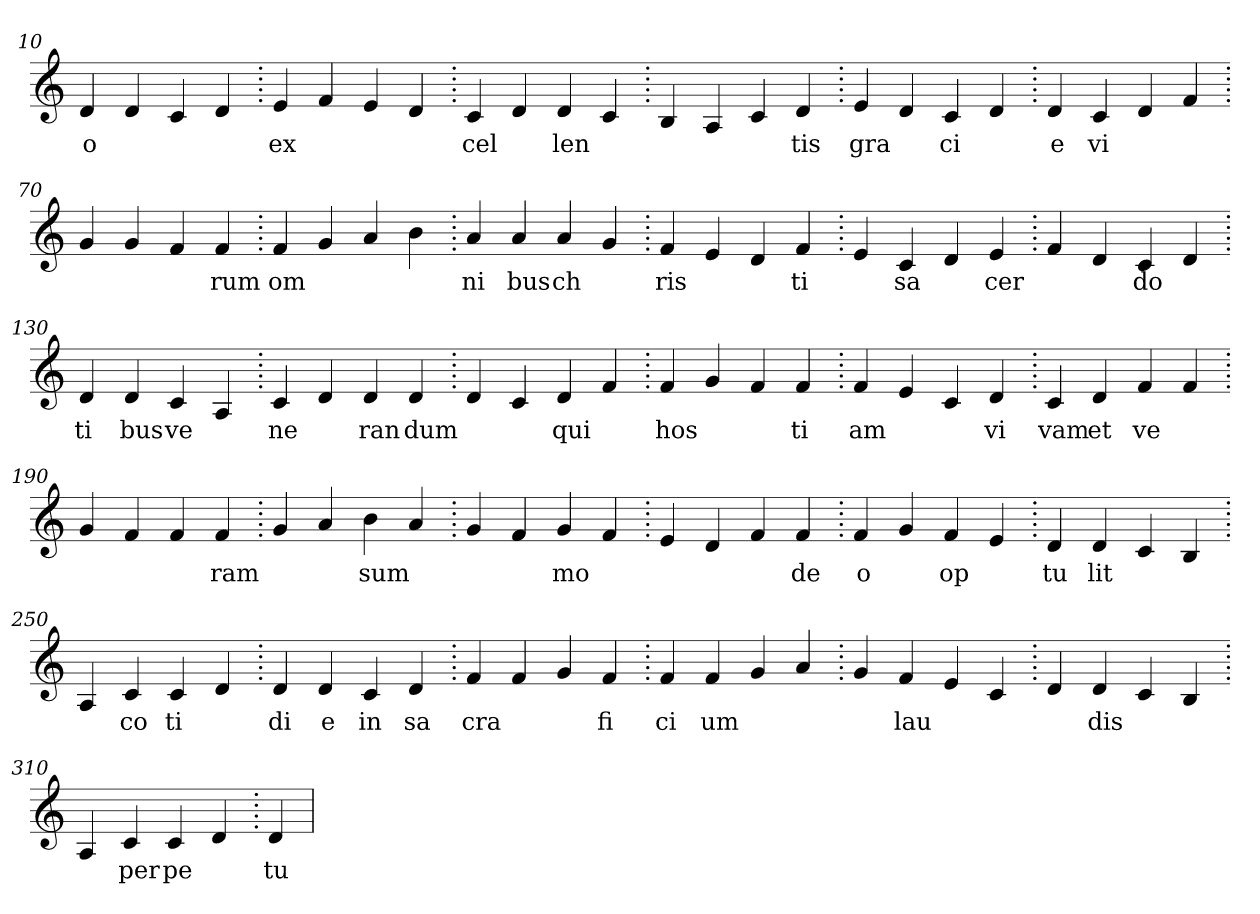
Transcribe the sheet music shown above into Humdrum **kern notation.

**kern	**text
*part1	*part1
*staff1	*staff1
*clefG2	*
=10.	=10.
4d	o
4d	.
4c	.
4d	.
=20.	=20.
4e	ex
4f	.
4e	.
4d	.
=30.	=30.
4c	cel
4d	.
4d	len
4c	.
=40.	=40.
4B	.
4A	.
4c	.
4d	tis
=50.	=50.
4e	gra
4d	.
4c	ci
4d	.
=60.	=60.
4d	e
4c	vi
4d	.
4f	.
=70.	=70.
4g	.
4g	.
4f	.
4f	rum
=80.	=80.
4f	om
4g	.
4a	.
4b	.
=90.	=90.
4a	ni
4a	bus
4a	ch
4g	.
=100.	=100.
4f	ris
4e	.
4d	.
4f	ti
=110.	=110.
4e	.
4c	sa
4d	.
4e	cer
=120.	=120.
4f	.
4d	.
4c	do
4d	.
=130.	=130.
4d	ti
4d	bus
4c	ve
4A	.
=140.	=140.
4c	ne
4d	.
4d	ran
4d	dum
=150.	=150.
4d	.
4c	.
4d	qui
4f	.
=160.	=160.
4f	hos
4g	.
4f	.
4f	ti
=170.	=170.
4f	am
4e	.
4c	.
4d	vi
=180.	=180.
4c	vam
4d	et
4f	ve
4f	.
=190.	=190.
4g	.
4f	.
4f	.
4f	ram
=200.	=200.
4g	.
4a	.
4b	sum
4a	.
=210.	=210.
4g	.
4f	.
4g	mo
4f	.
=220.	=220.
4e	.
4d	.
4f	.
4f	de
=230.	=230.
4f	o
4g	.
4f	op
4e	.
=240.	=240.
4d	tu
4d	lit
4c	.
4B	.
=250.	=250.
4A	.
4c	co
4c	ti
4d	.
=260.	=260.
4d	di
4d	e
4c	in
4d	sa
=270.	=270.
4f	cra
4f	.
4g	.
4f	fi
=280.	=280.
4f	ci
4f	um
4g	.
4a	.
=290.	=290.
4g	.
4f	lau
4e	.
4c	.
=300.	=300.
4d	.
4d	dis
4c	.
4B	.
=310.	=310.
4A	.
4c	per
4c	pe
4d	.
=320.	=320.
4d	tu
=	=
*-	*-
